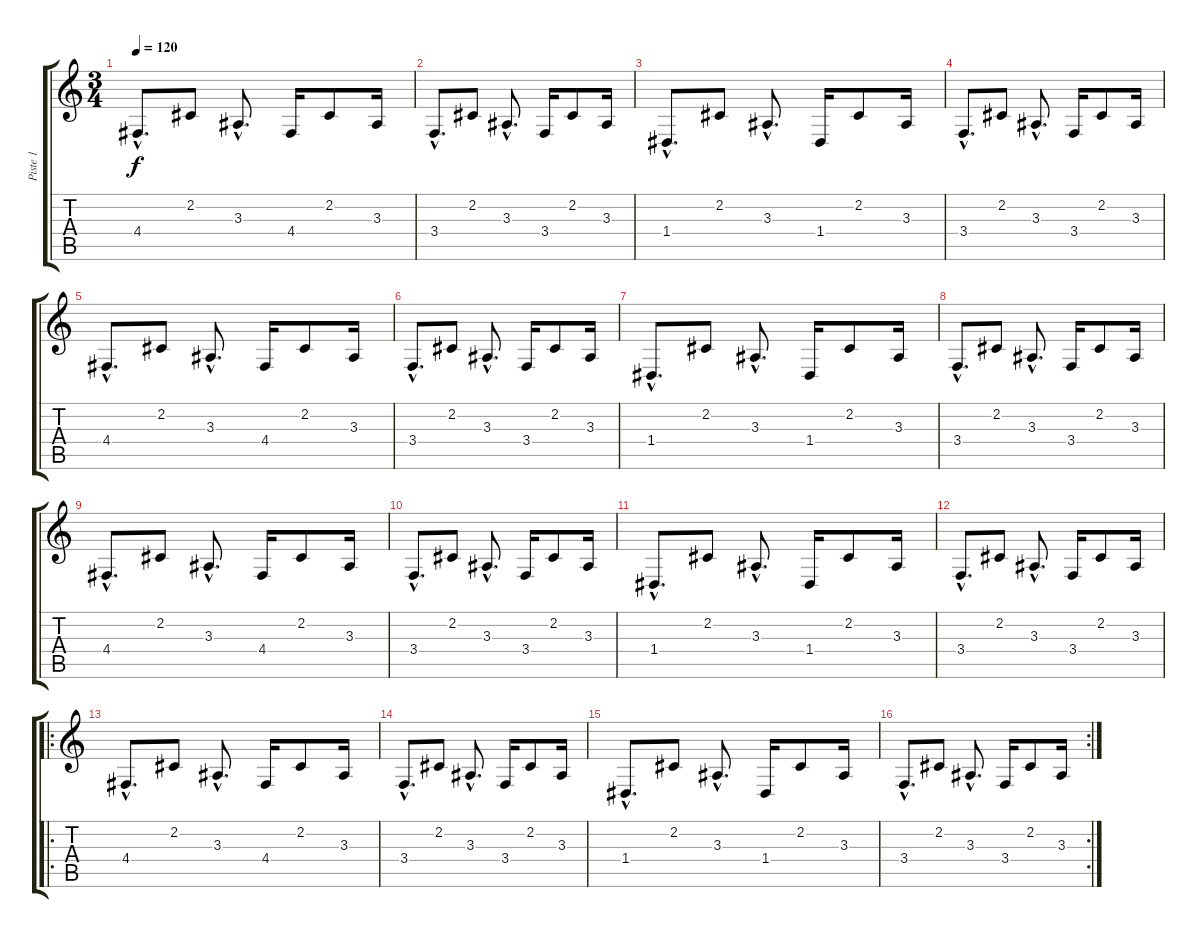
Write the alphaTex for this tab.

\track ("Piste 1" "Piste 1") {instrument acousticgrandpiano}
\staff {score tabs}
\tuning (E4 B3 G3 D3 A2 E2) {hide}
\ts (3 4)
\tempo 120
\clef g2
\ks c
4.4{hac}.8{d dy f instrument acousticgrandpiano} 2.2.8 3.3{hac}.8{d} 4.4.16 2.2.8 3.3.16 |
3.4{hac}.8{d} 2.2.8 3.3{hac}.8{d} 3.4.16 2.2.8 3.3.16 |
1.4{hac}.8{d} 2.2.8 3.3{hac}.8{d} 1.4.16 2.2.8 3.3.16 |
3.4{hac}.8{d} 2.2.8 3.3{hac}.8{d} 3.4.16 2.2.8 3.3.16 |
4.4{hac}.8{d} 2.2.8 3.3{hac}.8{d} 4.4.16 2.2.8 3.3.16 |
3.4{hac}.8{d} 2.2.8 3.3{hac}.8{d} 3.4.16 2.2.8 3.3.16 |
1.4{hac}.8{d} 2.2.8 3.3{hac}.8{d} 1.4.16 2.2.8 3.3.16 |
3.4{hac}.8{d} 2.2.8 3.3{hac}.8{d} 3.4.16 2.2.8 3.3.16 |
4.4{hac}.8{d} 2.2.8 3.3{hac}.8{d} 4.4.16 2.2.8 3.3.16 |
3.4{hac}.8{d} 2.2.8 3.3{hac}.8{d} 3.4.16 2.2.8 3.3.16 |
1.4{hac}.8{d} 2.2.8 3.3{hac}.8{d} 1.4.16 2.2.8 3.3.16 |
3.4{hac}.8{d} 2.2.8 3.3{hac}.8{d} 3.4.16 2.2.8 3.3.16 |
\ro
4.4{hac}.8{d} 2.2.8 3.3{hac}.8{d} 4.4.16 2.2.8 3.3.16 |
3.4{hac}.8{d} 2.2.8 3.3{hac}.8{d} 3.4.16 2.2.8 3.3.16 |
1.4{hac}.8{d} 2.2.8 3.3{hac}.8{d} 1.4.16 2.2.8 3.3.16 |
\rc 2
3.4{hac}.8{d} 2.2.8 3.3{hac}.8{d} 3.4.16 2.2.8 3.3.16
